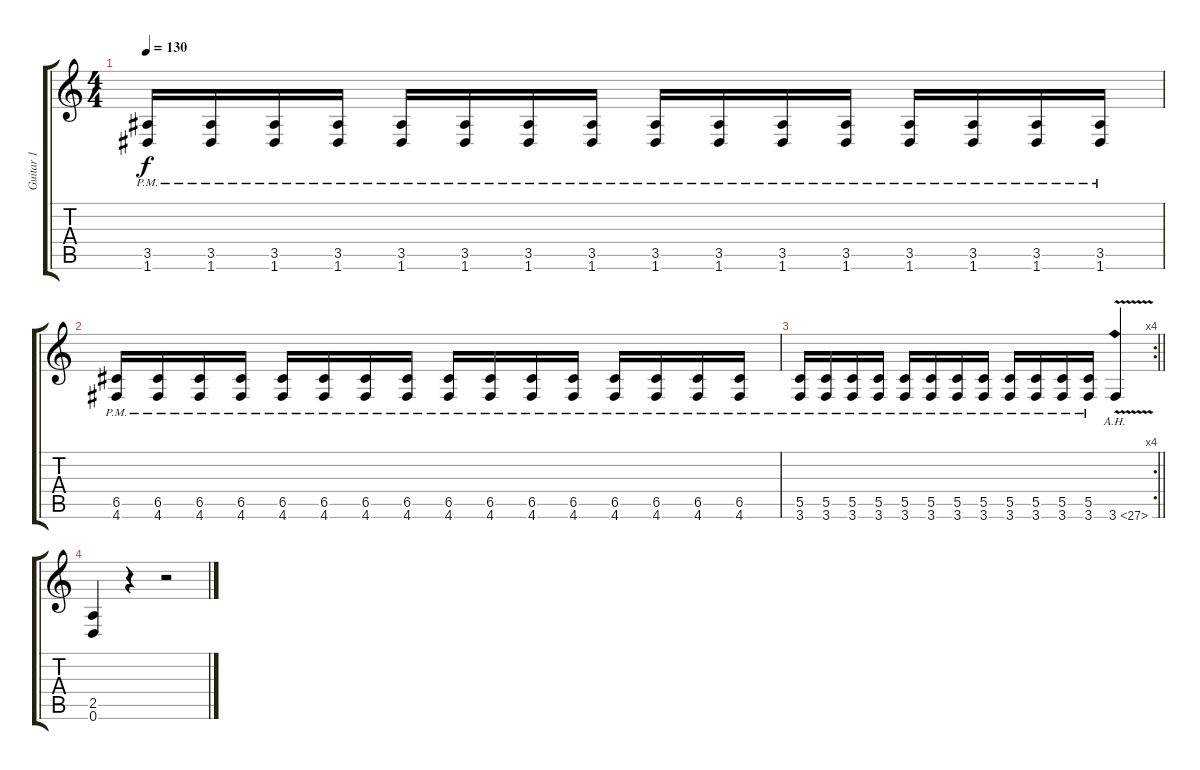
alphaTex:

\track ("Guitar 1" "Guitar 1") {instrument distortionguitar}
\staff {score tabs}
\tuning (D4 A3 F3 C3 G2 D2) {hide}
\ts (4 4)
\tempo 130
\clef g2
\ks c
(3.5{pm} 1.6{pm}).16{dy f} (3.5{pm} 1.6{pm}).16 (3.5{pm} 1.6{pm}).16 (3.5{pm} 1.6{pm}).16 (3.5{pm} 1.6{pm}).16 (3.5{pm} 1.6{pm}).16 (3.5{pm} 1.6{pm}).16 (3.5{pm} 1.6{pm}).16 (3.5{pm} 1.6{pm}).16 (3.5{pm} 1.6{pm}).16 (3.5{pm} 1.6{pm}).16 (3.5{pm} 1.6{pm}).16 (3.5{pm} 1.6{pm}).16 (3.5{pm} 1.6{pm}).16 (3.5{pm} 1.6{pm}).16 (3.5{pm} 1.6{pm}).16 |
(6.5{pm} 4.6{pm}).16 (6.5{pm} 4.6{pm}).16 (6.5{pm} 4.6{pm}).16 (6.5{pm} 4.6{pm}).16 (6.5{pm} 4.6{pm}).16 (6.5{pm} 4.6{pm}).16 (6.5{pm} 4.6{pm}).16 (6.5{pm} 4.6{pm}).16 (6.5{pm} 4.6{pm}).16 (6.5{pm} 4.6{pm}).16 (6.5{pm} 4.6{pm}).16 (6.5{pm} 4.6{pm}).16 (6.5{pm} 4.6{pm}).16 (6.5{pm} 4.6{pm}).16 (6.5{pm} 4.6{pm}).16 (6.5{pm} 4.6{pm}).16 |
\rc 4
\barLineRight lightlight
(5.5{pm} 3.6{pm}).16 (5.5{pm} 3.6{pm}).16 (5.5{pm} 3.6{pm}).16 (5.5{pm} 3.6{pm}).16 (5.5{pm} 3.6{pm}).16 (5.5{pm} 3.6{pm}).16 (5.5{pm} 3.6{pm}).16 (5.5{pm} 3.6{pm}).16 (5.5{pm} 3.6{pm}).16 (5.5{pm} 3.6{pm}).16 (5.5{pm} 3.6{pm}).16 (5.5{pm} 3.6{pm}).16 3.6{ah 24 v}.4 |
(2.5 0.6).4 r.4 r.2
